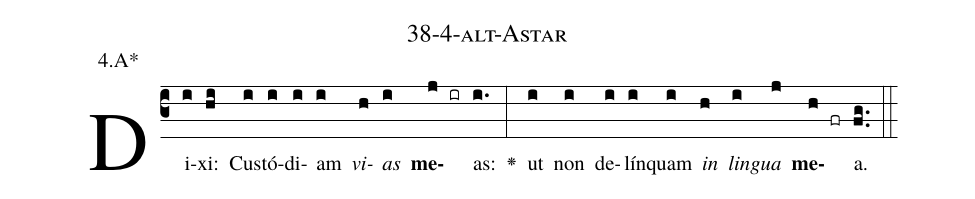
name: 38-4-alt-Astar;
annotation: 4.A*;
%%
(c3)Di(i)xi:(hi) Cus(i)tó(i)di(i)am(i) <i>vi</i>(h)<i>as</i>(i) <b>me</b>(j ir)as:(i.) <v>\greheightstar</v>(:) ut(i) non(i) de(i)lín(i)quam(i) <i>in</i>(h) <i>lin</i>(i)<i>gua</i>(j) <b>me</b>(h fr)a.(fg..) (::)


%E(i) u(h) o(i) u(j) a(h) e.(fg..) (::)
